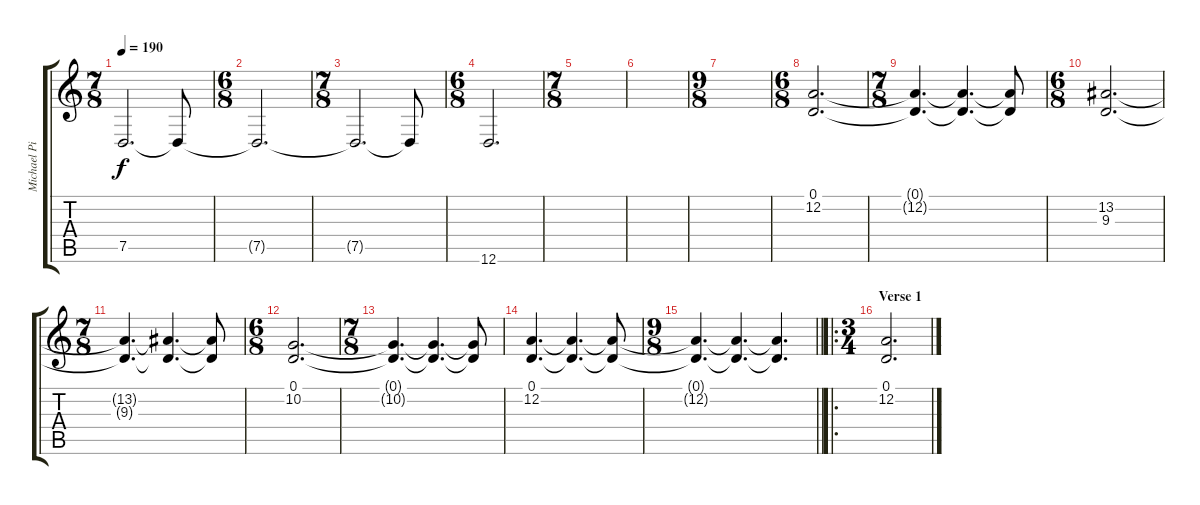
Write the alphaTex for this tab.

\track ("Michael Pinnella - Keyboard " "Michael Pi") {instrument stringensemble1}
\staff {score tabs}
\tuning (D4 A3 F3 C3 G2 D2) {hide}
\ts (7 8)
\tempo 190
\clef g2
\ks c
7.5{t}.2{d dy f} 7.5{t}.8 |
\ts (6 8)
7.5{t}.2{d} |
\ts (7 8)
7.5{t}.2{d} 7.5{t}.8 |
\ts (6 8)
12.6.2{d} |
\ts (7 8)
|
|
\ts (9 8)
|
\ts (6 8)
(0.1 12.2).2{d volume 6 instrument stringensemble1} |
\ts (7 8)
(0.1{t} 12.2{t}).4{d} (0.1{t} 12.2{t}).4{d} (0.1{t} 12.2{t}).8 |
\ts (6 8)
(13.2 9.3).2{d} |
\ts (7 8)
(13.2{t} 9.3{t}).4{d} (13.2{t} 9.3{t}).4{d} (13.2{t} 9.3{t}).8 |
\ts (6 8)
(0.1 10.2).2{d} |
\ts (7 8)
(0.1{t} 10.2{t}).4{d} (0.1{t} 10.2{t}).4{d} (0.1{t} 10.2{t}).8 |
(0.1 12.2).4{d} (0.1{t} 12.2{t}).4{d} (0.1{t} 12.2{t}).8 |
\ts (9 8)
\barLineRight lightlight
(0.1{t} 12.2{t}).4{d} (0.1{t} 12.2{t}).4{d} (0.1{t} 12.2{t}).4{d} |
\ro
\ts (3 4)
\section ("" "Verse 1")
(0.1 12.2).2{d}
